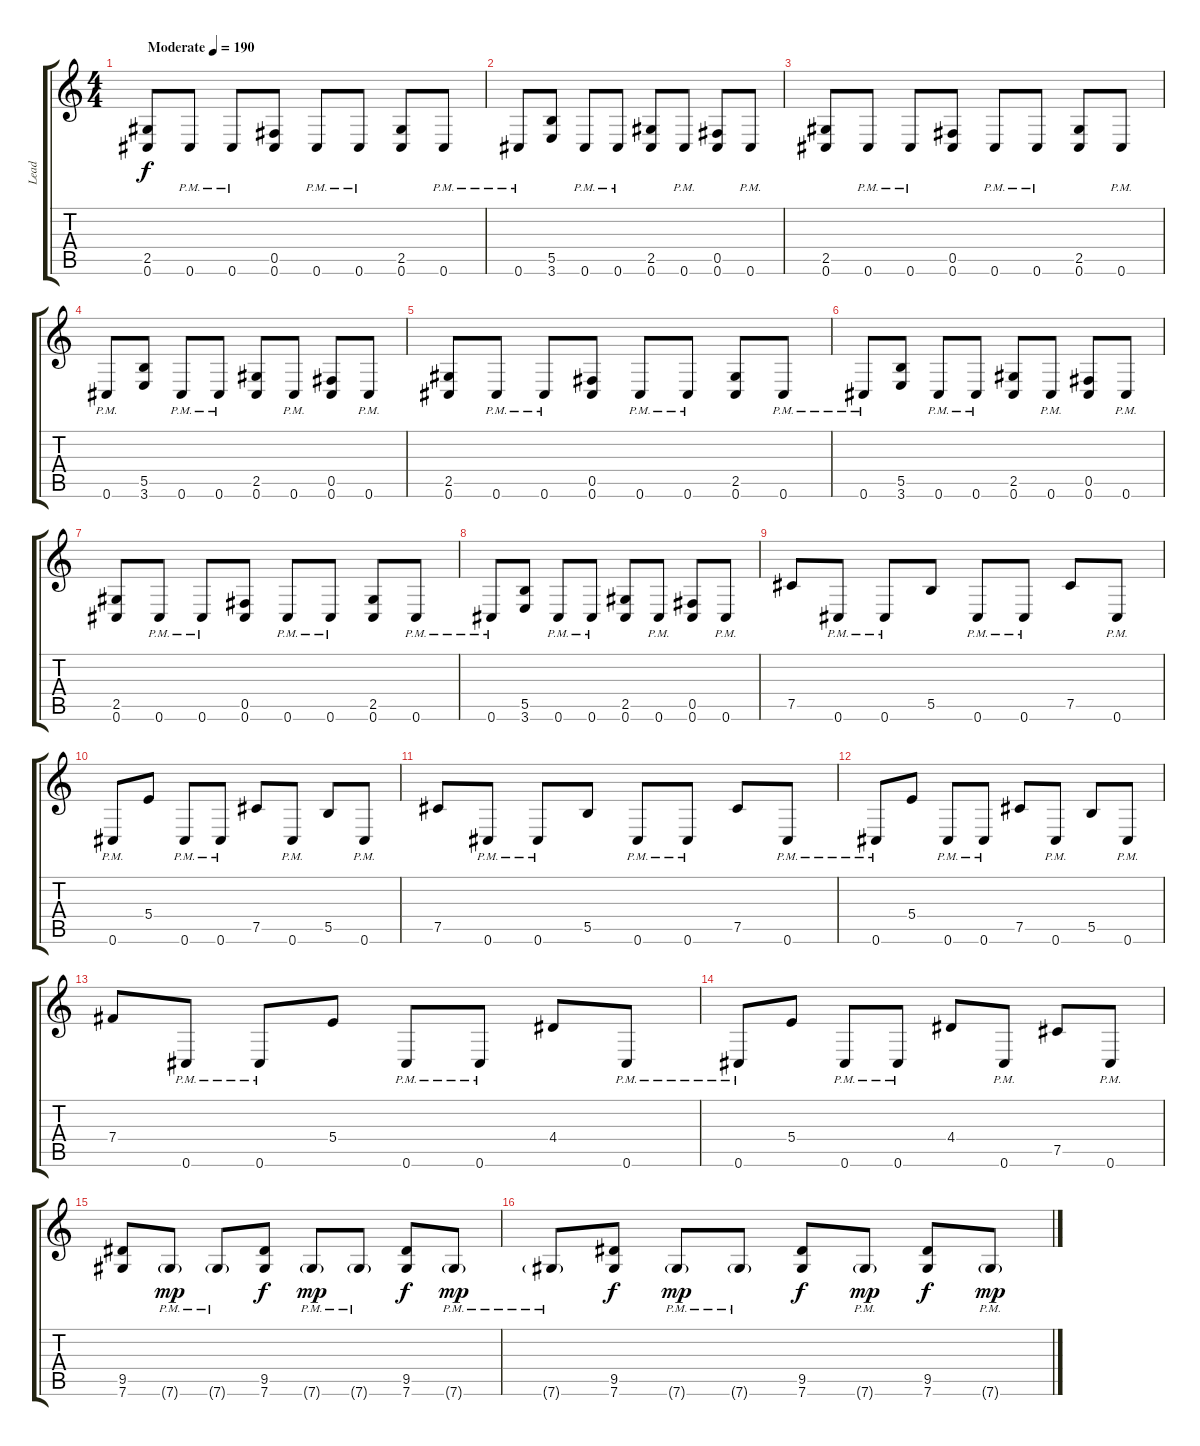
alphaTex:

\track ("Lead" "Lead") {instrument distortionguitar}
\staff {score tabs}
\tuning (Db4 Ab3 E3 B2 Gb2 Db2) {hide}
\ts (4 4)
\tempo (190 "Moderate")
\clef g2
\ks c
(2.5 0.6).8{dy f instrument distortionguitar} 0.6{pm}.8 0.6{pm}.8 (0.5 0.6).8 0.6{pm}.8 0.6{pm}.8 (2.5 0.6).8 0.6{pm}.8 |
0.6{pm}.8 (5.5 3.6).8 0.6{pm}.8 0.6{pm}.8 (2.5 0.6).8 0.6{pm}.8 (0.5 0.6).8 0.6{pm}.8 |
(2.5 0.6).8 0.6{pm}.8 0.6{pm}.8 (0.5 0.6).8 0.6{pm}.8 0.6{pm}.8 (2.5 0.6).8 0.6{pm}.8 |
0.6{pm}.8 (5.5 3.6).8 0.6{pm}.8 0.6{pm}.8 (2.5 0.6).8 0.6{pm}.8 (0.5 0.6).8 0.6{pm}.8 |
(2.5 0.6).8 0.6{pm}.8 0.6{pm}.8 (0.5 0.6).8 0.6{pm}.8 0.6{pm}.8 (2.5 0.6).8 0.6{pm}.8 |
0.6{pm}.8 (5.5 3.6).8 0.6{pm}.8 0.6{pm}.8 (2.5 0.6).8 0.6{pm}.8 (0.5 0.6).8 0.6{pm}.8 |
(2.5 0.6).8 0.6{pm}.8 0.6{pm}.8 (0.5 0.6).8 0.6{pm}.8 0.6{pm}.8 (2.5 0.6).8 0.6{pm}.8 |
0.6{pm}.8 (5.5 3.6).8 0.6{pm}.8 0.6{pm}.8 (2.5 0.6).8 0.6{pm}.8 (0.5 0.6).8 0.6{pm}.8 |
7.5.8 0.6{pm}.8 0.6{pm}.8 5.5.8 0.6{pm}.8 0.6{pm}.8 7.5.8 0.6{pm}.8 |
0.6{pm}.8 5.4.8 0.6{pm}.8 0.6{pm}.8 7.5.8 0.6{pm}.8 5.5.8 0.6{pm}.8 |
7.5.8 0.6{pm}.8 0.6{pm}.8 5.5.8 0.6{pm}.8 0.6{pm}.8 7.5.8 0.6{pm}.8 |
0.6{pm}.8 5.4.8 0.6{pm}.8 0.6{pm}.8 7.5.8 0.6{pm}.8 5.5.8 0.6{pm}.8 |
7.4.8 0.6{pm}.8 0.6{pm}.8 5.4.8 0.6{pm}.8 0.6{pm}.8 4.4.8 0.6{pm}.8 |
0.6{pm}.8 5.4.8 0.6{pm}.8 0.6{pm}.8 4.4.8 0.6{pm}.8 7.5.8 0.6{pm}.8 |
(9.5 7.6).8 7.6{g pm}.8{dy mp} 7.6{g pm}.8 (9.5 7.6).8{dy f} 7.6{g pm}.8{dy mp} 7.6{g pm}.8 (9.5 7.6).8{dy f} 7.6{g pm}.8{dy mp} |
7.6{g pm}.8 (9.5 7.6).8{dy f} 7.6{g pm}.8{dy mp} 7.6{g pm}.8 (9.5 7.6).8{dy f} 7.6{g pm}.8{dy mp} (9.5 7.6).8{dy f} 7.6{g pm}.8{dy mp}
